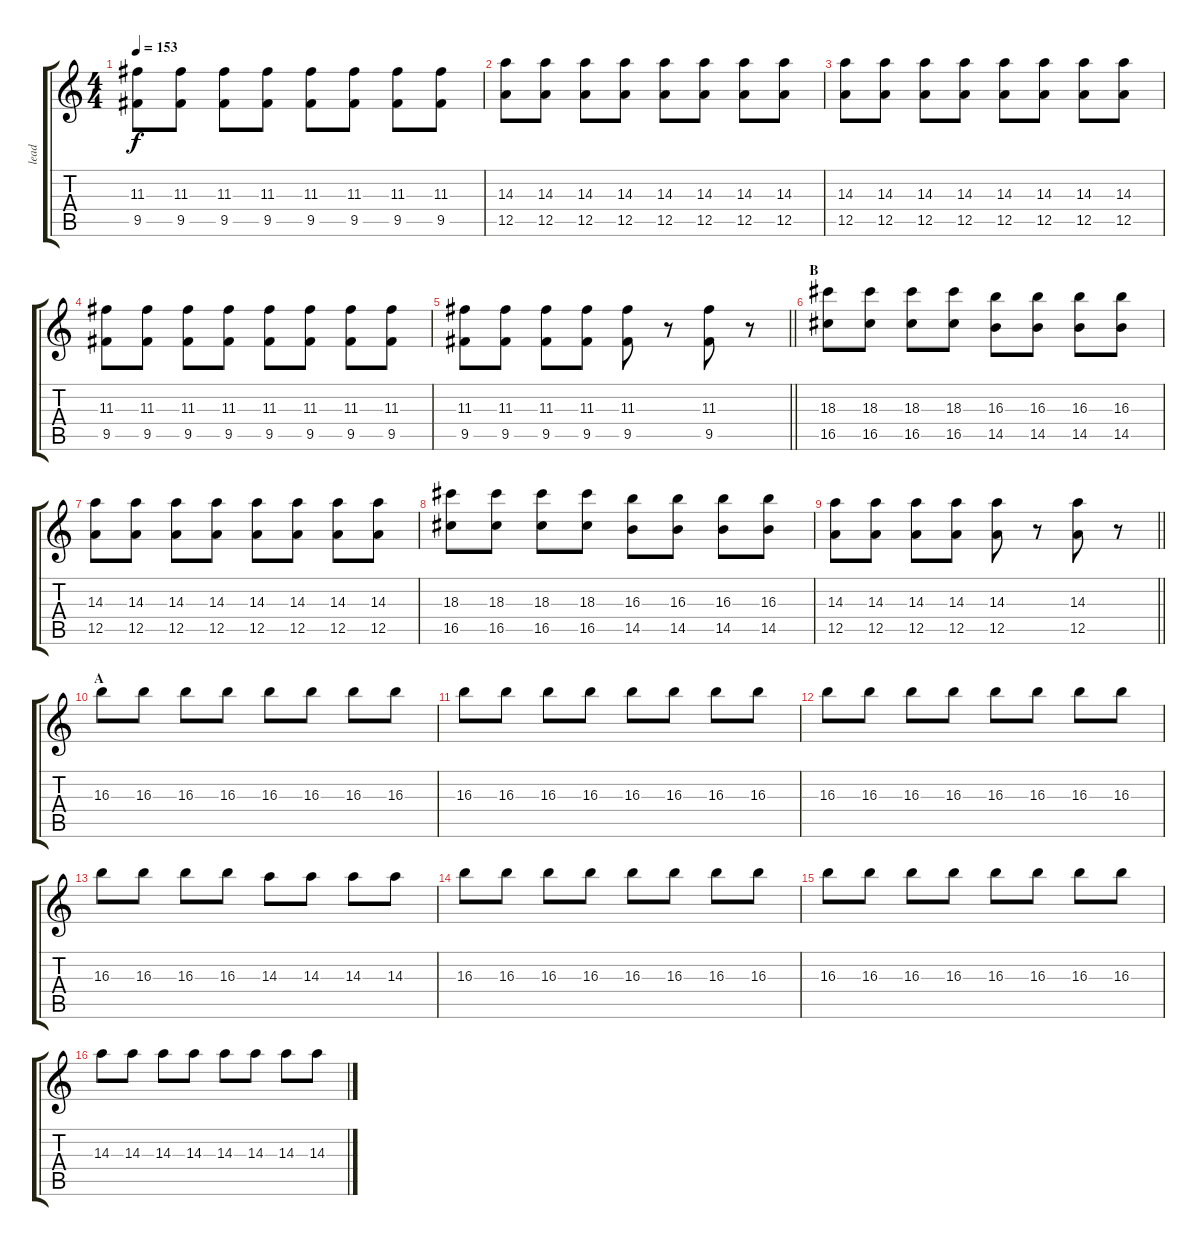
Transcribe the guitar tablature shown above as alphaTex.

\track ("lead" "lead") {instrument distortionguitar}
\staff {score tabs}
\tuning (E4 B3 G3 D3 A2 E2) {hide}
\ts (4 4)
\tempo 153
\clef g2
\ks c
(11.3 9.5).8{dy f} (11.3 9.5).8 (11.3 9.5).8 (11.3 9.5).8 (11.3 9.5).8 (11.3 9.5).8 (11.3 9.5).8 (11.3 9.5).8 |
(14.3 12.5).8 (14.3 12.5).8 (14.3 12.5).8 (14.3 12.5).8 (14.3 12.5).8 (14.3 12.5).8 (14.3 12.5).8 (14.3 12.5).8 |
(14.3 12.5).8 (14.3 12.5).8 (14.3 12.5).8 (14.3 12.5).8 (14.3 12.5).8 (14.3 12.5).8 (14.3 12.5).8 (14.3 12.5).8 |
(11.3 9.5).8 (11.3 9.5).8 (11.3 9.5).8 (11.3 9.5).8 (11.3 9.5).8 (11.3 9.5).8 (11.3 9.5).8 (11.3 9.5).8 |
\barLineRight lightlight
(11.3 9.5).8 (11.3 9.5).8 (11.3 9.5).8 (11.3 9.5).8 (11.3 9.5).8 r.8 (11.3 9.5).8 r.8 |
\section ("" "B")
(18.3 16.5).8 (18.3 16.5).8 (18.3 16.5).8 (18.3 16.5).8 (16.3 14.5).8 (16.3 14.5).8 (16.3 14.5).8 (16.3 14.5).8 |
(14.3 12.5).8 (14.3 12.5).8 (14.3 12.5).8 (14.3 12.5).8 (14.3 12.5).8 (14.3 12.5).8 (14.3 12.5).8 (14.3 12.5).8 |
(18.3 16.5).8 (18.3 16.5).8 (18.3 16.5).8 (18.3 16.5).8 (16.3 14.5).8 (16.3 14.5).8 (16.3 14.5).8 (16.3 14.5).8 |
\barLineRight lightlight
(14.3 12.5).8 (14.3 12.5).8 (14.3 12.5).8 (14.3 12.5).8 (14.3 12.5).8 r.8 (14.3 12.5).8 r.8 |
\section ("" "A")
16.3.8 16.3.8 16.3.8 16.3.8 16.3.8 16.3.8 16.3.8 16.3.8 |
16.3.8 16.3.8 16.3.8 16.3.8 16.3.8 16.3.8 16.3.8 16.3.8 |
16.3.8 16.3.8 16.3.8 16.3.8 16.3.8 16.3.8 16.3.8 16.3.8 |
16.3.8 16.3.8 16.3.8 16.3.8 14.3.8 14.3.8 14.3.8 14.3.8 |
16.3.8 16.3.8 16.3.8 16.3.8 16.3.8 16.3.8 16.3.8 16.3.8 |
16.3.8 16.3.8 16.3.8 16.3.8 16.3.8 16.3.8 16.3.8 16.3.8 |
14.3.8 14.3.8 14.3.8 14.3.8 14.3.8 14.3.8 14.3.8 14.3.8
